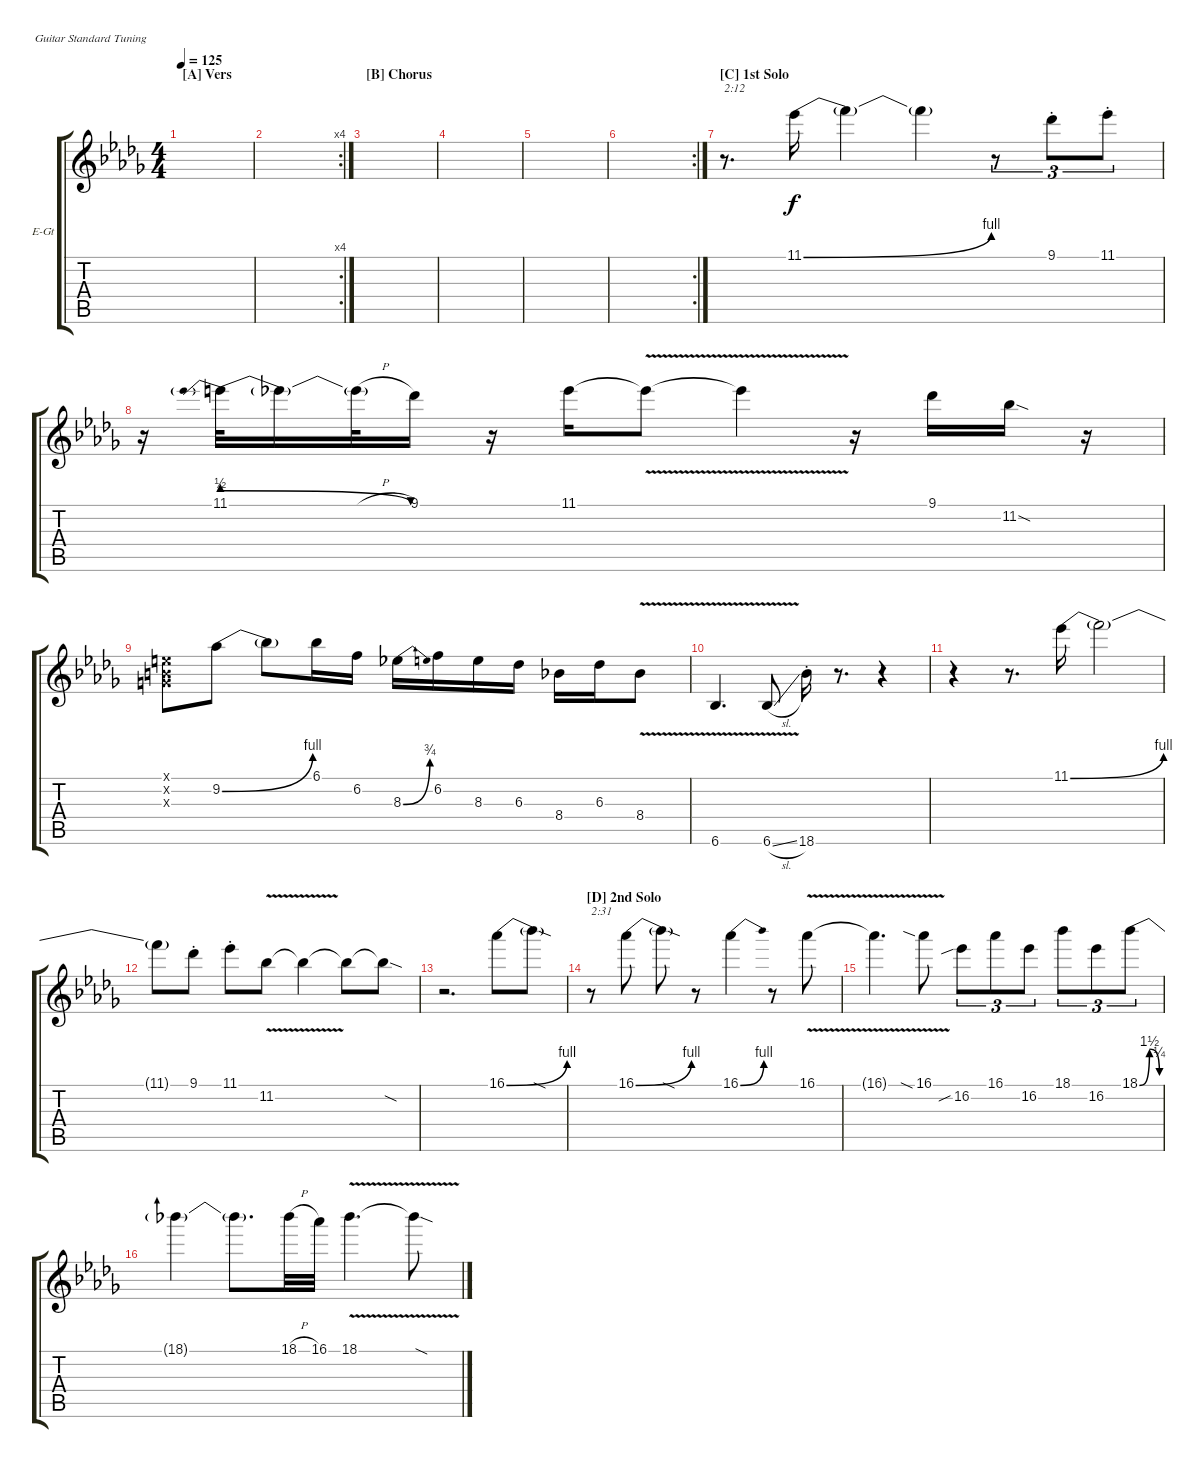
\defaultSystemsLayout 4
\bracketExtendMode groupsimilarinstruments
\firstSystemTrackNameOrientation horizontal
\otherSystemsTrackNameOrientation horizontal
\track ("Solo Guitar" "E-Gt") {instrument distortionguitar}
\staff {score tabs}
\tuning (E4 B3 G3 D3 A2 E2)
\ts (4 4)
\section ("A" "Vers")
\tempo 125
\clef g2
\scale
0.540897
\ks bbminor
|
\rc 4
\scale
0.240106 |
\section ("B" "Chorus")
\scale
0.218997 |
\scale
0.322957 |
\scale
0.322957 |
\rc 2
\scale
0.354086 |
\section ("C" "1st Solo")
\scale
0.333333 r.8{d txt "2:12"} 11.1{be (bend 0 0 33 4)}.16 11.1{t}.4 11.1{t}.4 r.8{tu (3 2)} 9.1{st}.8{tu (3 2)} 11.1{st}.8{tu (3 2)} |
\scale
0.333333 r.16 11.1{be (prebendrelease 0 2 23.4 0)}.32 11.1{t}.16 11.1{h t}.32 9.1.16 r.16 11.1.16 11.1{v t}.8 11.1{t}.4 r.16 9.1.16 11.2{sod}.16 r.16 |
\scale
0.333333 (0.3{x} 0.2{x} 0.1{x}).8 9.2{be (bend 0 0 15 4)}.8 9.2{t}.8 6.1.16 6.2.16 8.3{be (bend 0 0 15 3)}.16 6.2.16 8.3.16 6.3.16 8.4.16 6.3.16 8.4{v}.8 |
\scale
0.333333 6.6{v}.4{d} 6.6{v sl}.8 18.6{st}.16 r.8{d} r.4 |
\scale
0.333333 r.4 r.8{d} 11.1{be (bend 0 0 51.6 4)}.16 11.1{t}.2 |
\scale
0.333333 11.1{t}.8 9.1{st}.8 11.1{st}.8 11.2{v}.8 11.2{t}.4 11.2{t}.8 11.2{sod t}.8 |
\scale
0.333333 r.2{d} 16.1{be (bend 0 0 15 4)}.8 16.1{sod t}.8 |
\section ("D" "2nd Solo")
\scale
0.333333 r.8{txt "2:31"} 16.1{be (bend 0 0 15 4)}.8 16.1{sod t}.8 r.8 16.1{be (bend 0 0 15 4)}.4 r.8 16.1{v}.8 |
\scale
0.333333 16.1{v t}.4{d} 16.1{v sia}.8 16.2{sib}.8{tu (3 2)} 16.1.8{tu (3 2)} 16.2.8{tu (3 2)} 18.1.8{tu (3 2)} 16.2.8{tu (3 2)} 18.1{be (bendrelease 0 0 14.399999999999999 6 54 6 58.199999999999996 1)}.8{tu (3 2)} |
\scale
0.333333 18.1{t}.4 18.1{t}.8{d} 18.1{h}.32 16.1.32 18.1{v}.4{d} 18.1{v sod t}.8
